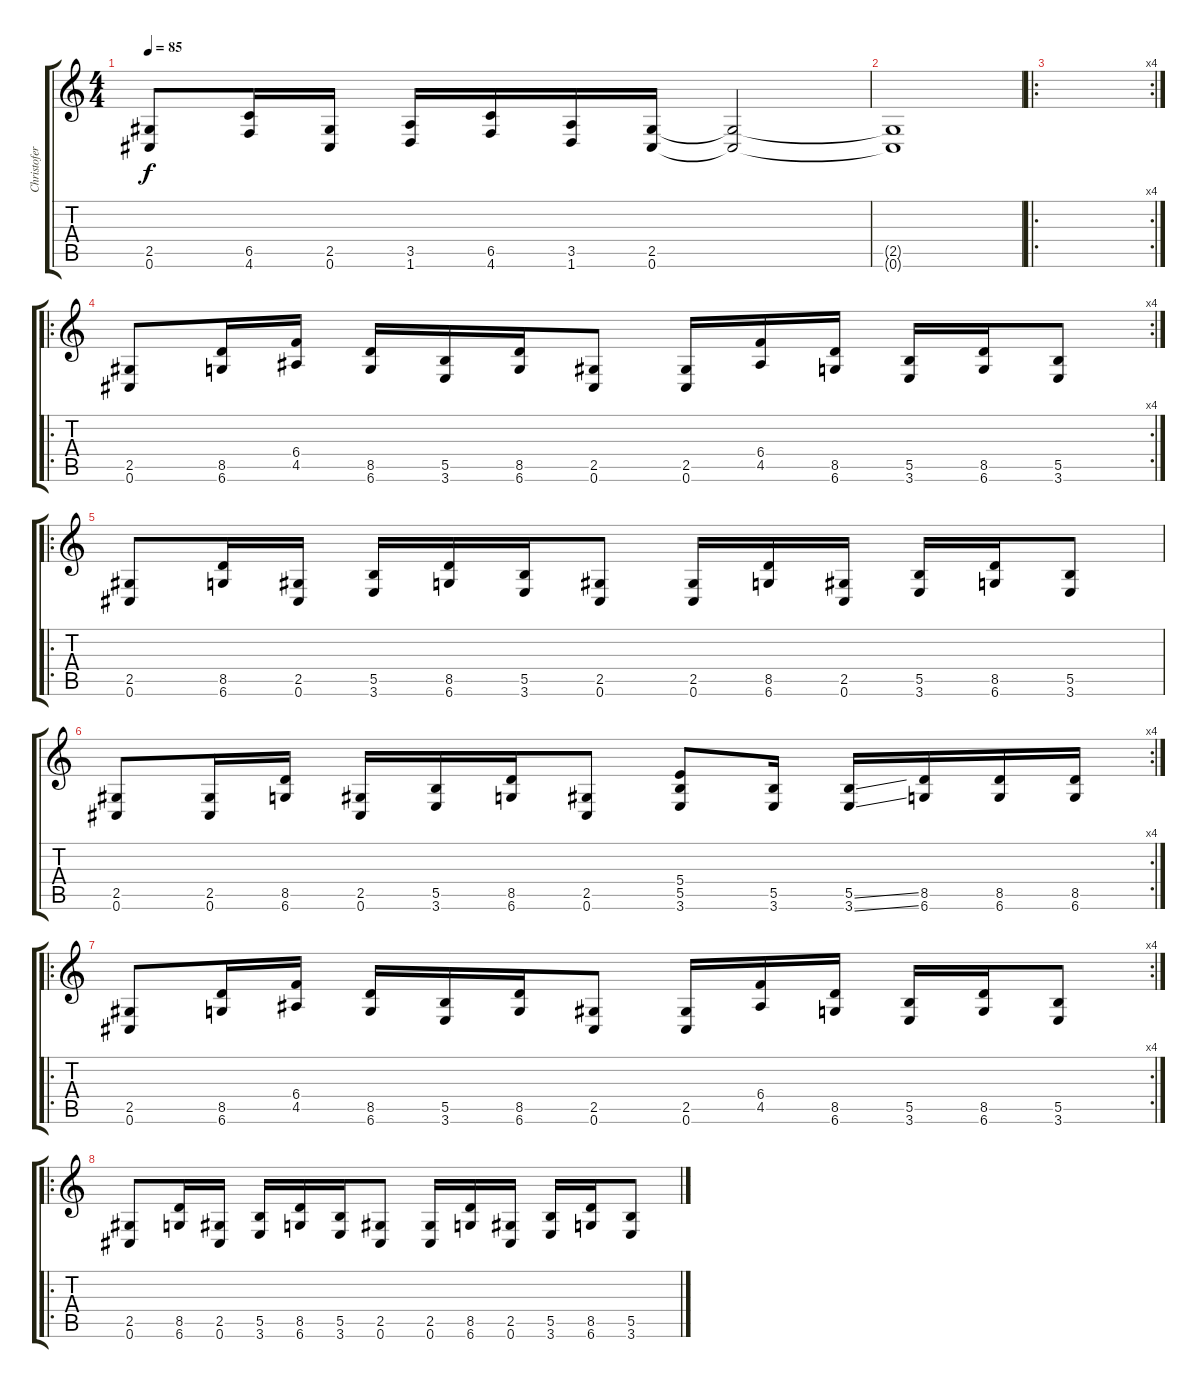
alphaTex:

\track ("Christofer Johnsson (Guitar)" "Christofer") {instrument distortionguitar}
\staff {score tabs}
\tuning (Db4 Ab3 E3 B2 Gb2 Db2) {hide}
\ts (4 4)
\tempo 85
\clef g2
\ks c
(2.5 0.6).8{dy f instrument distortionguitar} (6.5 4.6).16 (2.5 0.6).16 (3.5 1.6).16 (6.5 4.6).16 (3.5 1.6).16 (2.5 0.6).16 (2.5{t} 0.6{t}).2 |
(2.5{t} 0.6{t}).1 |
\ro
\rc 4
|
\ro
\rc 4
(2.5 0.6).8 (8.5 6.6).16 (6.4 4.5).16 (8.5 6.6).16 (5.5 3.6).16 (8.5 6.6).16 (2.5 0.6).8 (2.5 0.6).16 (6.4 4.5).16 (8.5 6.6).16 (5.5 3.6).16 (8.5 6.6).16 (5.5 3.6).8 |
\ro
(2.5 0.6).8 (8.5 6.6).16 (2.5 0.6).16 (5.5 3.6).16 (8.5 6.6).16 (5.5 3.6).16 (2.5 0.6).8 (2.5 0.6).16 (8.5 6.6).16 (2.5 0.6).16 (5.5 3.6).16 (8.5 6.6).16 (5.5 3.6).8 |
\rc 4
(2.5 0.6).8 (2.5 0.6).16 (8.5 6.6).16 (2.5 0.6).16 (5.5 3.6).16 (8.5 6.6).16 (2.5 0.6).8 (5.4 5.5 3.6).8 (5.5 3.6).16 (5.5{ss} 3.6{ss}).16 (8.5 6.6).16 (8.5 6.6).16 (8.5 6.6).16 |
\ro
\rc 4
(2.5 0.6).8 (8.5 6.6).16 (6.4 4.5).16 (8.5 6.6).16 (5.5 3.6).16 (8.5 6.6).16 (2.5 0.6).8 (2.5 0.6).16 (6.4 4.5).16 (8.5 6.6).16 (5.5 3.6).16 (8.5 6.6).16 (5.5 3.6).8 |
\ro
(2.5 0.6).8 (8.5 6.6).16 (2.5 0.6).16 (5.5 3.6).16 (8.5 6.6).16 (5.5 3.6).16 (2.5 0.6).8 (2.5 0.6).16 (8.5 6.6).16 (2.5 0.6).16 (5.5 3.6).16 (8.5 6.6).16 (5.5 3.6).8
